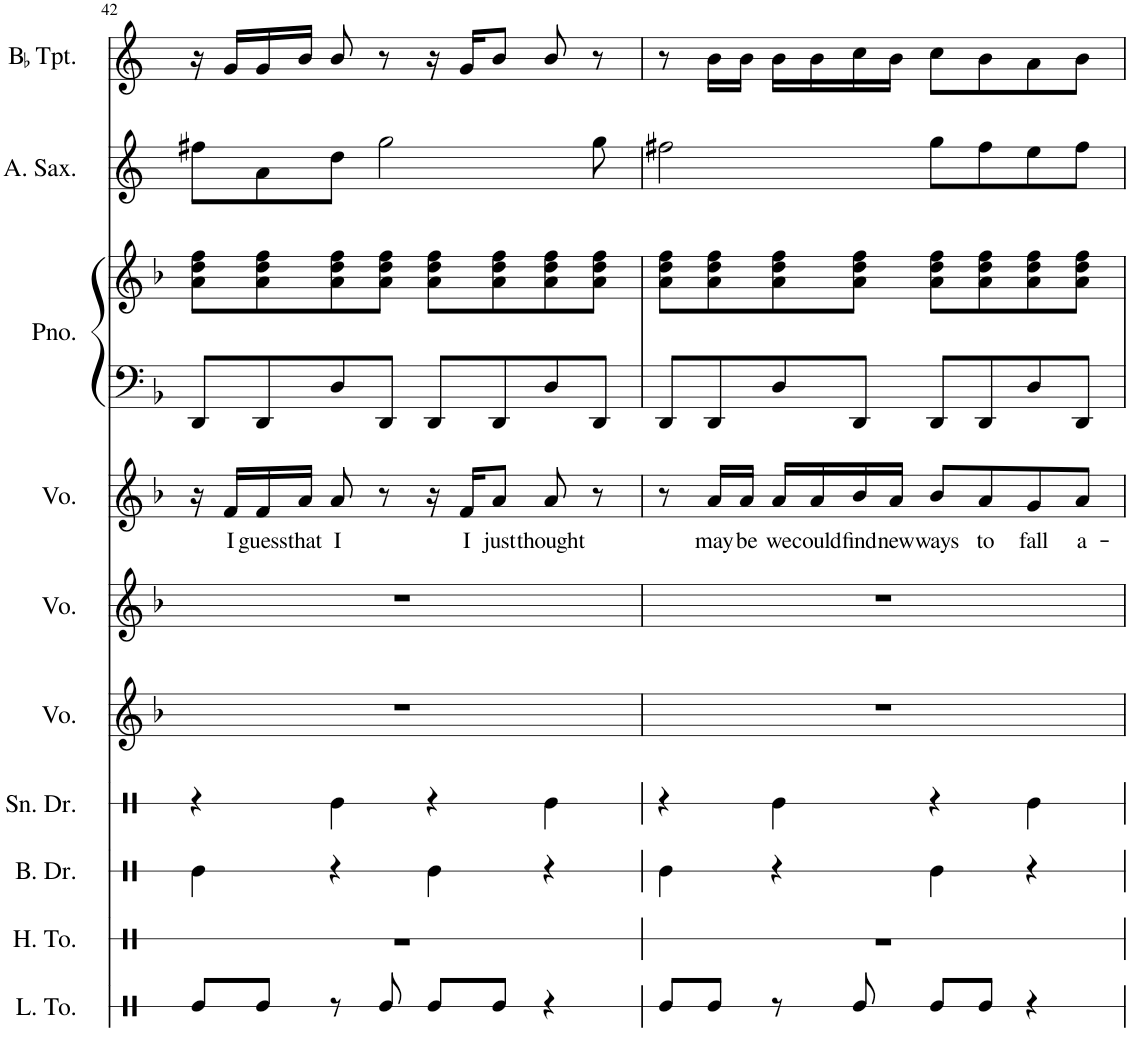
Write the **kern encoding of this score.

**kern	**kern	**kern	**kern	**kern	**kern	**kern	**text	**kern	**kern	**kern	**kern
*part10	*part9	*part8	*part7	*part6	*part5	*part4	*part4	*part3	*part3	*part2	*part1
*staff11	*staff10	*staff9	*staff8	*staff7	*staff6	*staff5	*staff5	*staff4	*staff3	*staff2	*staff1
*I"Low Tom	*I"High Tom	*I"Bass Drum	*I"Snare Drum	*I"Voice	*I"Voice	*I"Voice	*	*I"Piano	*	*I"Alto Saxophone	*I"BaccidentalFlat Trumpet
*I'L. To.	*I'H. To.	*I'B. Dr.	*I'Sn. Dr.	*I'Vo.	*I'Vo.	*I'Vo.	*	*I'Pno.	*	*I'A. Sax.	*I'BaccidentalFlat Tpt.
!!LO:PB:g=z
*clefX	*clefX	*clefX	*clefX	*clefG2	*clefG2	*clefG2	*	*clefF4	*clefG2	*clefG2	*clefG2
*	*	*	*	*	*	*	*	*	*	*Trd5c9	*Trd1c2
*k[]	*k[]	*k[]	*k[]	*k[b-]	*k[b-]	*k[b-]	*	*k[b-]	*k[b-]	*k[]	*k[]
*M4/4	*M4/4	*M4/4	*M4/4	*M4/4	*M4/4	*M4/4	*	*M4/4	*M4/4	*M4/4	*M4/4
=42	=42	=42	=42	=42	=42	=42	=42	=42	=42	=42	=42
8Re/L	1r	4Re\	4r	1r	1r	16r	.	8DD/L	8a\ 8dd\ 8ff\L	8ff#X\L	16r
!	!	!	!	!	!	!	!LO:LY:b	!	!	!	!
.	.	.	.	.	.	16f/LL	I	.	.	.	16g/LL
!	!	!	!	!	!	!	!LO:LY:b	!	!	!	!
8Re/J	.	.	.	.	.	16f/	guess	8DD/	8a\ 8dd\ 8ff\	8a\	16g/
!	!	!	!	!	!	!	!LO:LY:b	!	!	!	!
.	.	.	.	.	.	16a/JJ	that	.	.	.	16b/JJ
!	!	!	!	!	!	!	!LO:LY:b	!	!	!	!
8r	.	4r	4Re\	.	.	8a/	I	8D/	8a\ 8dd\ 8ff\	8dd\J	8b/
8Re/	.	.	.	.	.	8r	.	8DD/J	8a\ 8dd\ 8ff\J	2gg\	8r
8Re/L	.	4Re\	4r	.	.	16r	.	8DD/L	8a\ 8dd\ 8ff\L	.	16r
!	!	!	!	!	!	!	!LO:LY:b	!	!	!	!
.	.	.	.	.	.	16f/KL	I	.	.	.	16g/KL
!	!	!	!	!	!	!	!LO:LY:b	!	!	!	!
8Re/J	.	.	.	.	.	8a/J	just	8DD/	8a\ 8dd\ 8ff\	.	8b/J
!	!	!	!	!	!	!	!LO:LY:b	!	!	!	!
4r	.	4r	4Re\	.	.	8a/	thought	8D/	8a\ 8dd\ 8ff\	.	8b/
.	.	.	.	.	.	8r	.	8DD/J	8a\ 8dd\ 8ff\J	8gg\	8r
=43	=43	=43	=43	=43	=43	=43	=43	=43	=43	=43	=43
8Re/L	1r	4Re\	4r	1r	1r	8r	.	8DD/L	8a\ 8dd\ 8ff\L	2ff#X\	8r
!	!	!	!	!	!	!	!LO:LY:b	!	!	!	!
8Re/J	.	.	.	.	.	16a/LL	may-	8DD/	8a\ 8dd\ 8ff\	.	16b\LL
!	!	!	!	!	!	!	!LO:LY:b	!	!	!	!
.	.	.	.	.	.	16a/JJ	-be	.	.	.	16b\JJ
!	!	!	!	!	!	!	!LO:LY:b	!	!	!	!
8r	.	4r	4Re\	.	.	16a/LL	we	8D/	8a\ 8dd\ 8ff\	.	16b\LL
!	!	!	!	!	!	!	!LO:LY:b	!	!	!	!
.	.	.	.	.	.	16a/	could	.	.	.	16b\
!	!	!	!	!	!	!	!LO:LY:b	!	!	!	!
8Re/	.	.	.	.	.	16b-/	find	8DD/J	8a\ 8dd\ 8ff\J	.	16cc\
!	!	!	!	!	!	!	!LO:LY:b	!	!	!	!
.	.	.	.	.	.	16a/JJ	new	.	.	.	16b\JJ
!	!	!	!	!	!	!	!LO:LY:b	!	!	!	!
8Re/L	.	4Re\	4r	.	.	8b-/L	ways	8DD/L	8a\ 8dd\ 8ff\L	8gg\L	8cc\L
!	!	!	!	!	!	!	!LO:LY:b	!	!	!	!
8Re/J	.	.	.	.	.	8a/	to	8DD/	8a\ 8dd\ 8ff\	8ff#\	8b\
!	!	!	!	!	!	!	!LO:LY:b	!	!	!	!
4r	.	4r	4Re\	.	.	8g/	fall	8D/	8a\ 8dd\ 8ff\	8ee\	8a\
!	!	!	!	!	!	!	!LO:LY:b	!	!	!	!
.	.	.	.	.	.	8a/J	a-	8DD/J	8a\ 8dd\ 8ff\J	8ff#\J	8b\J
=	=	=	=	=	=	=	=	=	=	=	=
*-	*-	*-	*-	*-	*-	*-	*-	*-	*-	*-	*-
